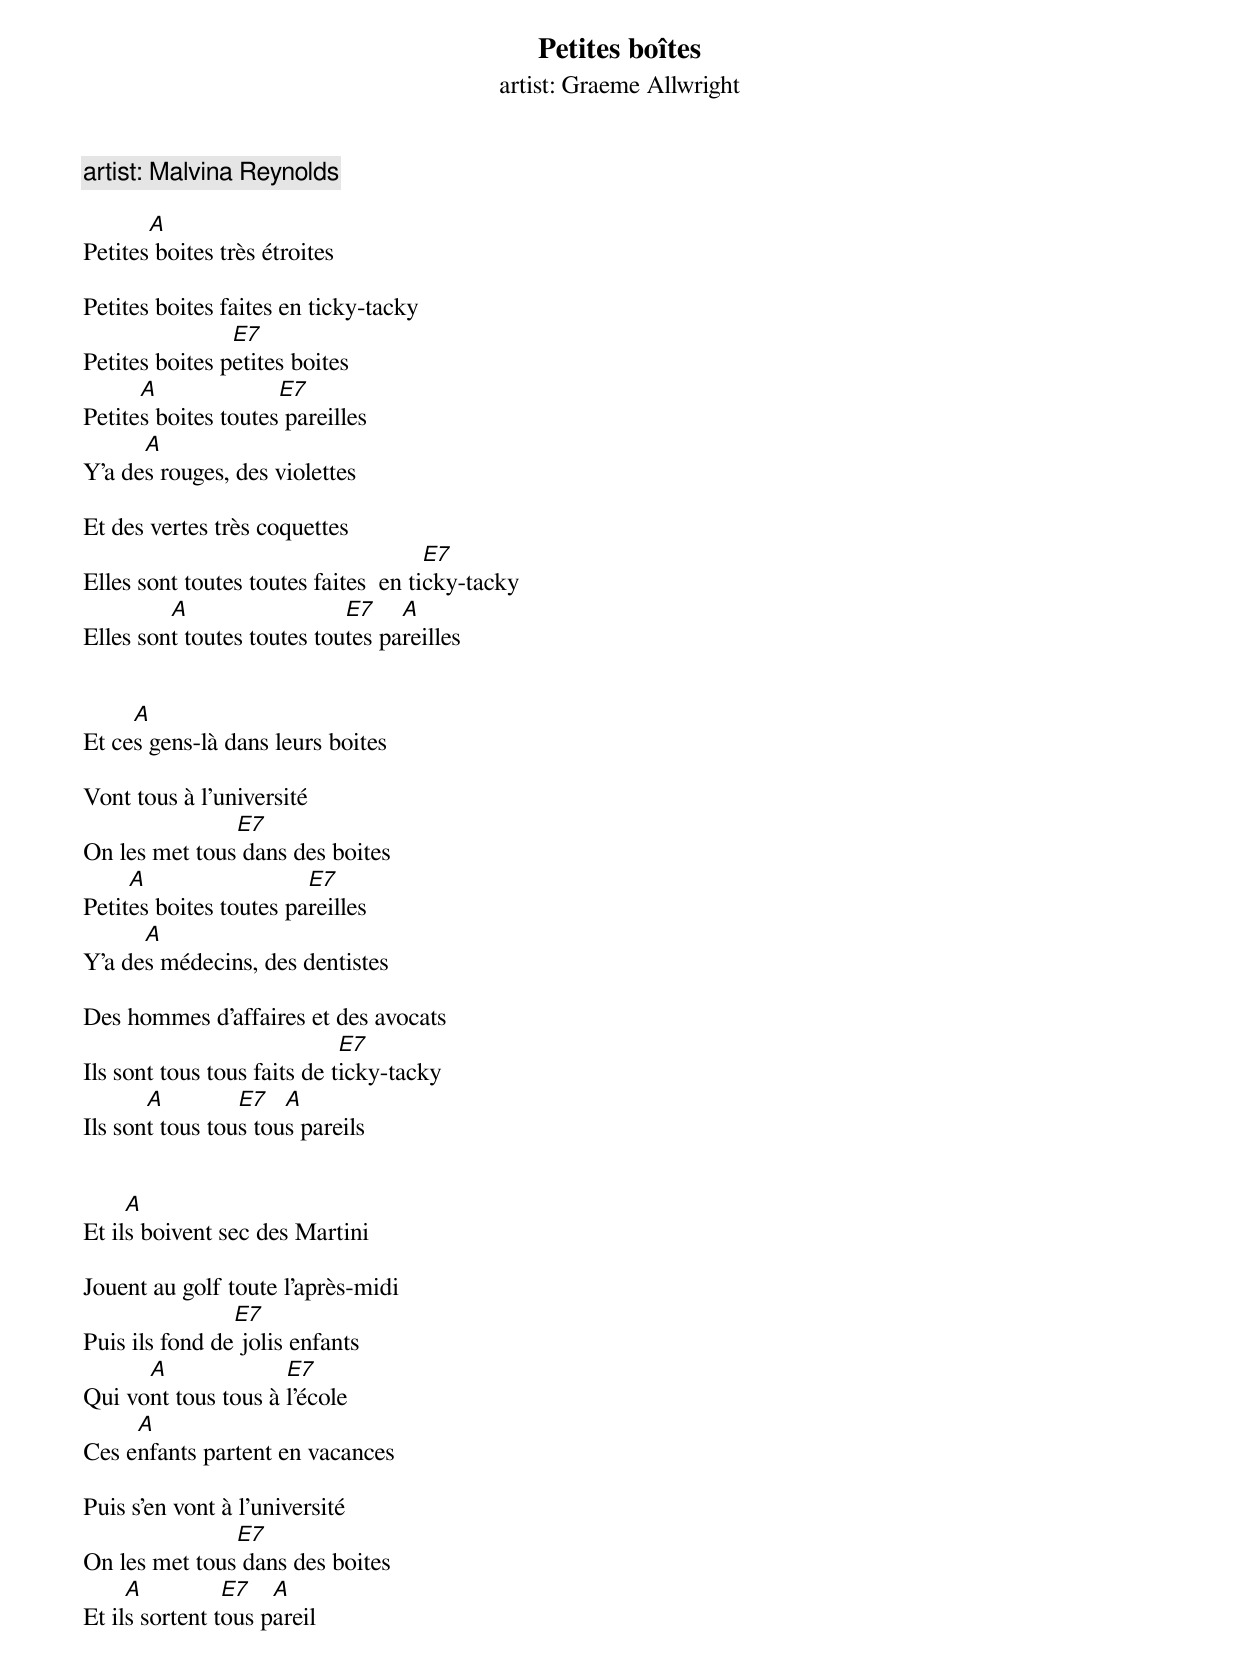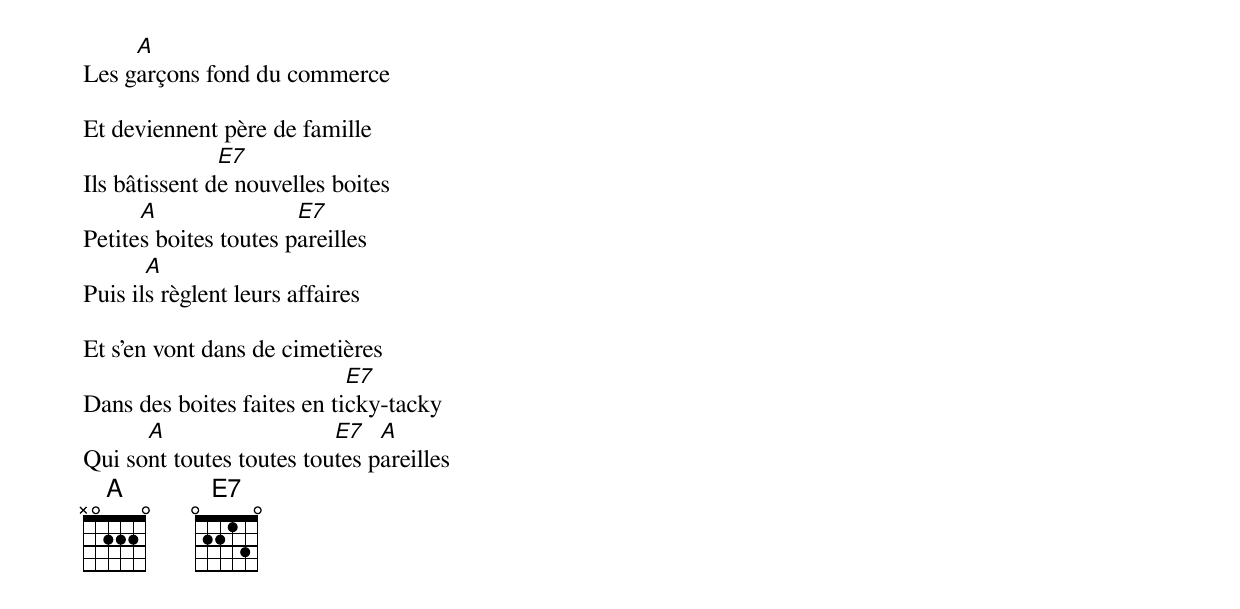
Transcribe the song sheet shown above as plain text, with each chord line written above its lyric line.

Petites boîtes
artist: Graeme Allwright
artist: Malvina Reynolds

       A
Petites boites très étroites

Petites boites faites en ticky-tacky
                E7
Petites boites petites boites
      A              E7
Petites boites toutes pareilles
      A
Y'a des rouges, des violettes

Et des vertes très coquettes
                                      E7
Elles sont toutes toutes faites  en ticky-tacky
         A                  E7    A
Elles sont toutes toutes toutes pareilles


     A
Et ces gens-là dans leurs boites

Vont tous à l'université
               E7
On les met tous dans des boites
     A                  E7
Petites boites toutes pareilles
      A
Y'a des médecins, des dentistes

Des hommes d'affaires et des avocats
                             E7
Ils sont tous tous faits de ticky-tacky
       A         E7   A
Ils sont tous tous tous pareils


     A
Et ils boivent sec des Martini

Jouent au golf toute l'après-midi
                E7
Puis ils fond de jolis enfants
      A              E7
Qui vont tous tous à l'école
     A
Ces enfants partent en vacances

Puis s'en vont à l'université
               E7
On les met tous dans des boites
     A          E7   A
Et ils sortent tous pareil


     A
Les garçons fond du commerce

Et deviennent père de famille
               E7
Ils bâtissent de nouvelles boites
      A                E7
Petites boites toutes pareilles
       A
Puis ils règlent leurs affaires

Et s'en vont dans de cimetières
                            E7
Dans des boites faites en ticky-tacky
      A                   E7   A
Qui sont toutes toutes toutes pareilles
